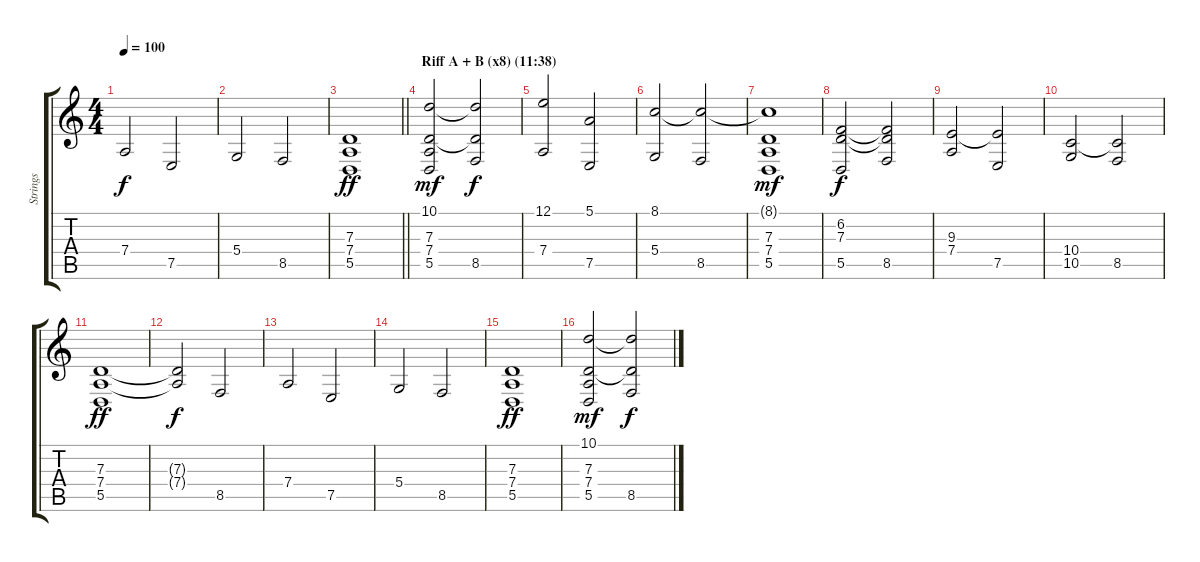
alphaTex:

\track ("Strings" "Strings") {instrument stringensemble1}
\staff {score tabs}
\tuning (E4 B3 G3 D3 A2 E2) {hide}
\ts (4 4)
\tempo 100
\clef g2
\ks c
7.4.2{dy f} 7.5.2 |
5.4.2 8.5.2 |
\barLineRight lightlight
(7.3 7.4 5.5).1{dy ff} |
\section ("" "Riff A + B (x8) (11:38)")
(10.1 7.3 7.4 5.5).2{dy mf} (10.1{t} 7.3{t} 8.5).2{dy f} |
(12.1 7.4).2 (5.1 7.5).2 |
(8.1 5.4).2 (8.1{t} 8.5).2 |
(8.1{t} 7.3 7.4 5.5).1{dy mf} |
(6.2 7.3 5.5).2{dy f} (6.2{t} 7.3{t} 8.5).2 |
(9.3 7.4).2 (9.3{t} 7.5).2 |
(10.4 10.5).2 (10.4{t} 8.5).2 |
(7.3 7.4 5.5).1{dy ff} |
(7.3{t} 7.4{t}).2{dy f} 8.5.2 |
7.4.2 7.5.2 |
5.4.2 8.5.2 |
(7.3 7.4 5.5).1{dy ff} |
(10.1 7.3 7.4 5.5).2{dy mf} (10.1{t} 7.3{t} 8.5).2{dy f}
